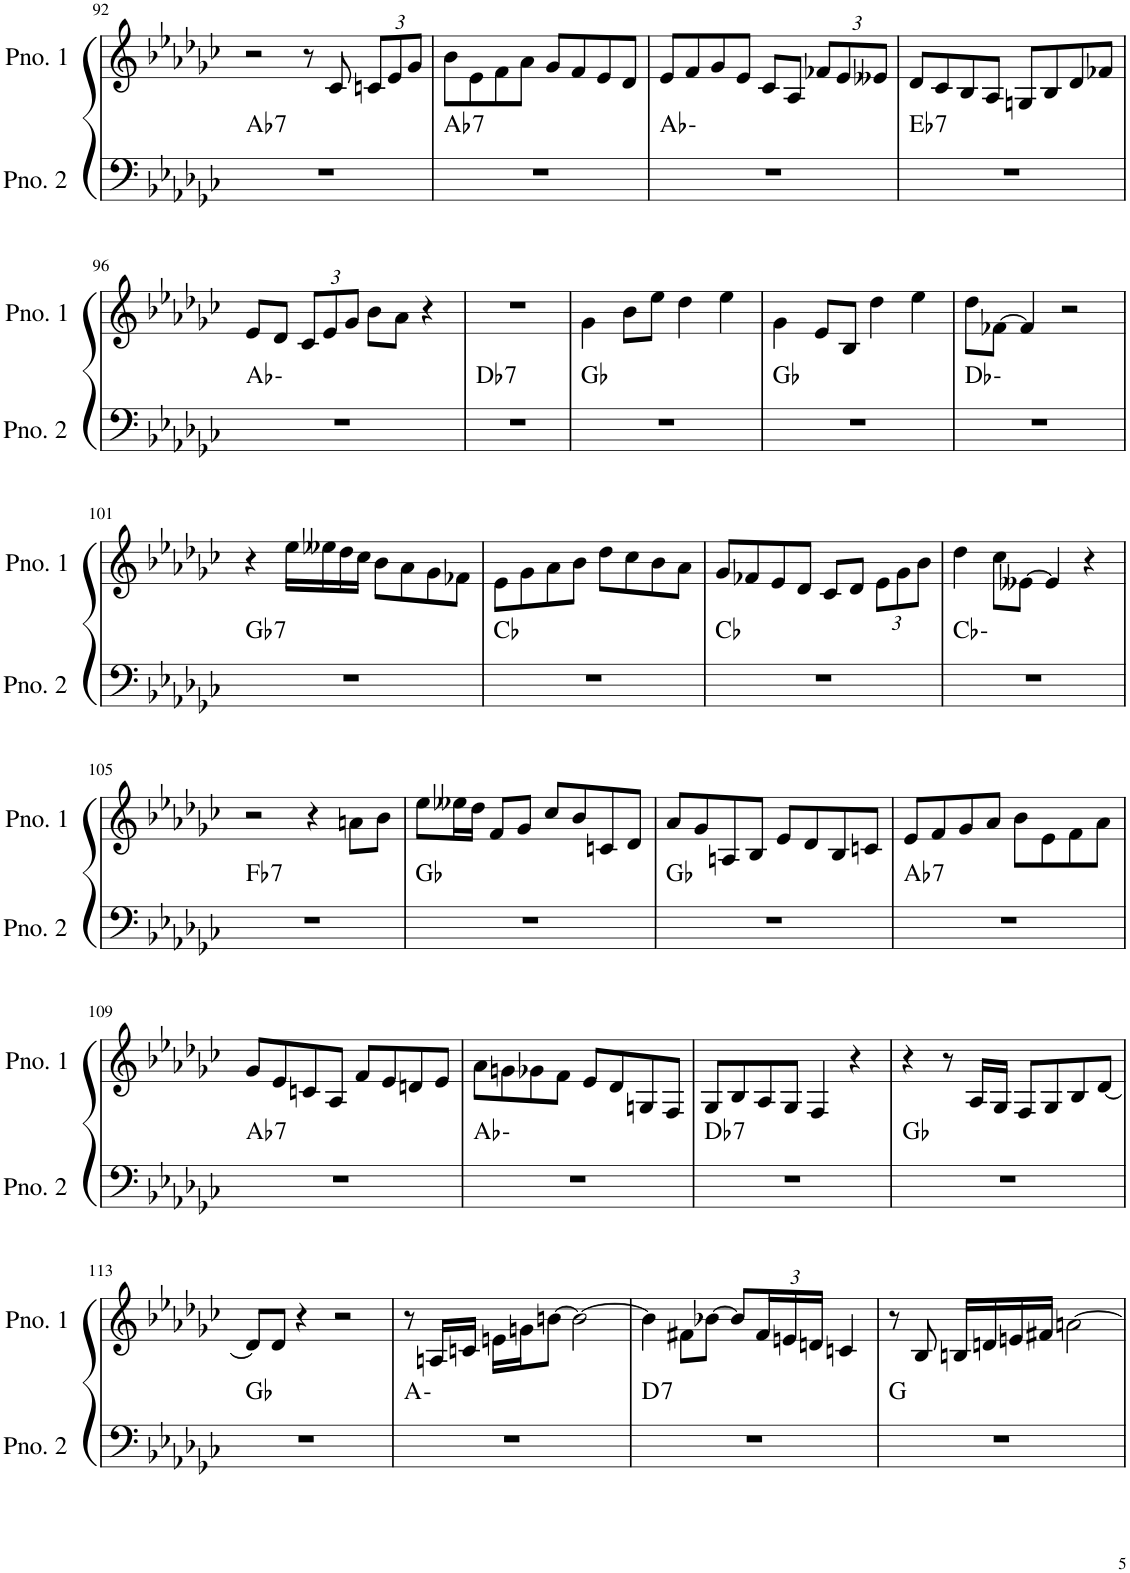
**kern	**harte	**kern
*part2	*part2	*part1
*staff2	*	*staff1
*I"ピアノ 2	*	*I"ピアノ 1
!!LO:PB:g=z
*clefF4	*	*clefG2
*k[b-e-a-d-g-c-]	*	*k[b-e-a-d-g-c-]
*M4/4	*	*M4/4
=92	=92	=92
!	!LO:H:kt=7	!
1r	Ab:7	2r
.	.	8r
.	.	8c-/
*	*	*Xbrackettup
.	.	12cn/L
.	.	12e-/
.	.	12g-/J
=93	=93	=93
!	!LO:H:kt=7	!
1r	Ab:7	8b-\L
.	.	8e-\
.	.	8f\
.	.	8a-\J
.	.	8g-/L
.	.	8f/
.	.	8e-/
.	.	8d-/J
=94	=94	=94
1r	Ab:min	8e-/L
.	.	8f/
.	.	8g-/
.	.	8e-/J
.	.	8c-/L
.	.	8A-/J
.	.	12f-X/L
.	.	12e-/
.	.	12e--X/J
=95	=95	=95
!	!LO:H:kt=7	!
1r	Eb:7	8d-/L
.	.	8c-/
.	.	8B-/
.	.	8A-/J
.	.	8Gn/L
.	.	8B-/
.	.	8d-/
.	.	8f-X/J
!!LO:LB:g=z
=96	=96	=96
1r	Ab:min	8e-/L
.	.	8d-/J
.	.	12c-/L
.	.	12e-/
.	.	12g-/J
.	.	8b-\L
.	.	8a-\J
.	.	4r
=97	=97	=97
!	!LO:H:kt=7	!
1r	Db:7	1r
=98	=98	=98
1r	Gb:maj	4g-\
.	.	8b-\L
.	.	8ee-\J
.	.	4dd-\
.	.	4ee-\
=99	=99	=99
1r	Gb:maj	4g-\
.	.	8e-/L
.	.	8B-/J
.	.	4dd-\
.	.	4ee-\
=100	=100	=100
1r	Db:min	8dd-\L
.	.	[8f-X\J
.	.	4f-/]
.	.	2r
!!LO:LB:g=z
=101	=101	=101
!	!LO:H:kt=7	!
1r	Gb:7	4r
.	.	16ee-\LL
.	.	16ee--X\
.	.	16dd-\
.	.	16cc-\JJ
.	.	8b-\L
.	.	8a-\
.	.	8g-\
.	.	8f-X\J
=102	=102	=102
1r	Cb:maj	8e-\L
.	.	8g-\
.	.	8a-\
.	.	8b-\J
.	.	8dd-\L
.	.	8cc-\
.	.	8b-\
.	.	8a-\J
=103	=103	=103
1r	Cb:maj	8g-/L
.	.	8f-X/
.	.	8e-/
.	.	8d-/J
.	.	8c-/L
.	.	8d-/J
.	.	12e-\L
.	.	12g-\
.	.	12b-\J
=104	=104	=104
1r	Cb:min	4dd-\
.	.	8cc-\L
.	.	[8e--X\J
.	.	4e--/]
.	.	4r
!!LO:LB:g=z
=105	=105	=105
!	!LO:H:kt=7	!
1r	Fb:7	2r
.	.	4r
.	.	8an\L
.	.	8b-\J
=106	=106	=106
1r	Gb:maj	8ee-\L
.	.	16ee--X\L
.	.	16dd-\JJ
.	.	8f/L
.	.	8g-/J
.	.	8cc-/L
.	.	8b-/
.	.	8cn/
.	.	8d-/J
=107	=107	=107
1r	Gb:maj	8a-/L
.	.	8g-/
.	.	8An/
.	.	8B-/J
.	.	8e-/L
.	.	8d-/
.	.	8B-/
.	.	8cn/J
=108	=108	=108
!	!LO:H:kt=7	!
1r	Ab:7	8e-/L
.	.	8f/
.	.	8g-/
.	.	8a-/J
.	.	8b-\L
.	.	8e-\
.	.	8f\
.	.	8a-\J
!!LO:LB:g=z
=109	=109	=109
!	!LO:H:kt=7	!
1r	Ab:7	8g-/L
.	.	8e-/
.	.	8cn/
.	.	8A-/J
.	.	8f/L
.	.	8e-/
.	.	8dn/
.	.	8e-/J
=110	=110	=110
1r	Ab:min	8a-\L
.	.	8gn\
.	.	8g-X\
.	.	8f\J
.	.	8e-/L
.	.	8d-/
.	.	8Gn/
.	.	8F/J
=111	=111	=111
!	!LO:H:kt=7	!
1r	Db:7	8G-/L
.	.	8B-/
.	.	8A-/
.	.	8G-/J
.	.	4F/
.	.	4r
=112	=112	=112
1r	Gb:maj	4r
.	.	8r
.	.	16A-/LL
.	.	16G-/JJ
.	.	8F/L
.	.	8G-/
.	.	8B-/
.	.	[8d-/J
!!LO:LB:g=z
=113	=113	=113
1r	Gb:maj	8d-/L]
.	.	8d-/J
.	.	4r
.	.	2r
=114	=114	=114
1r	A:min	8r
.	.	16An/LL
.	.	16cn/JJ
.	.	16en\LL
.	.	16gn\J
.	.	[8bn\J
.	.	2b\_
=115	=115	=115
!	!LO:H:kt=7	!
1r	D:7	4b\]
.	.	8f#X\L
.	.	[8b-X\J
.	.	8b-/L]
.	.	24f#/L
.	.	24en/
.	.	24dn/JJ
.	.	4cn/
=116	=116	=116
1r	G:maj	8r
.	.	8B-/
.	.	16Bn/LL
.	.	16dn/
.	.	16en/
.	.	16f#X/JJ
.	.	[2an\
=	=	=
*-	*-	*-
